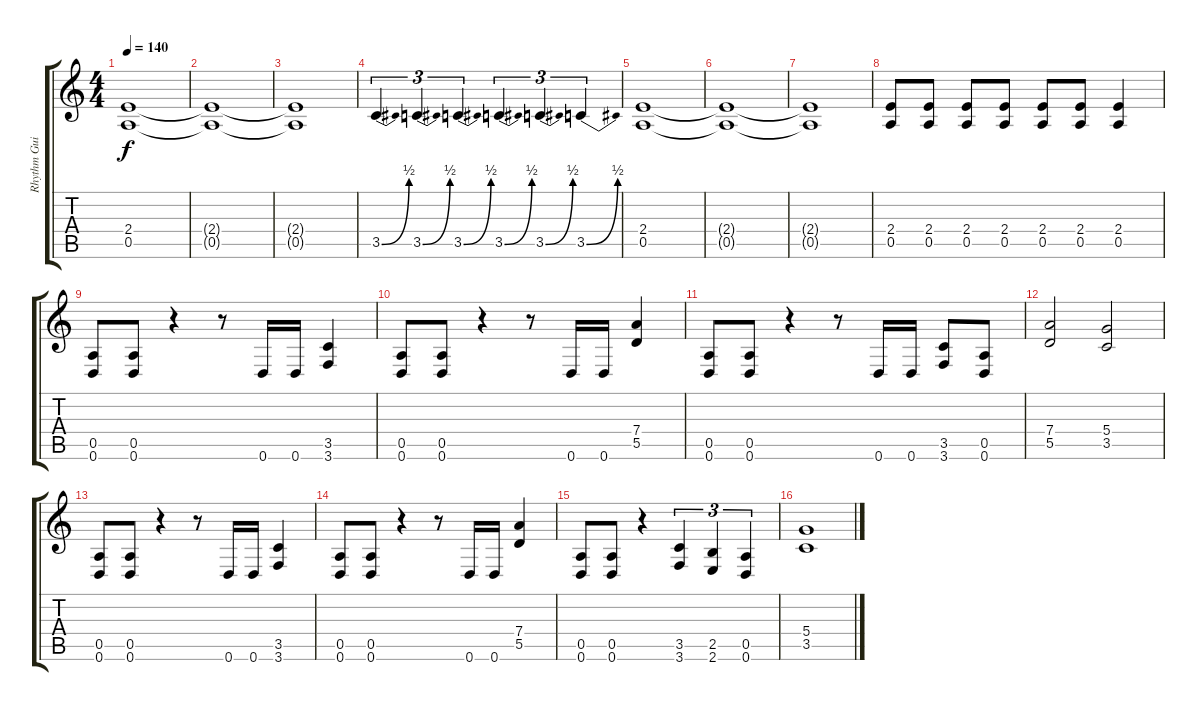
\track ("Rhythm Guitar" "Rhythm Gui") {instrument overdrivenguitar}
\staff {score tabs}
\tuning (E4 B3 G3 D3 A2 D2) {hide}
\ts (4 4)
\tempo 140
\clef g2
\ks c
(2.4 0.5).1{dy f} |
(2.4{t} 0.5{t}).1 |
(2.4{t} 0.5{t}).1 |
3.5{be (bend 0 0 60 2)}.4{tu (3 2)} 3.5{be (bend 0 0 60 2)}.4{tu (3 2)} 3.5{be (bend 0 0 60 2)}.4{tu (3 2)} 3.5{be (bend 0 0 60 2)}.4{tu (3 2)} 3.5{be (bend 0 0 60 2)}.4{tu (3 2)} 3.5{be (bend 0 0 60 2)}.4{tu (3 2)} |
(2.4 0.5).1 |
(2.4{t} 0.5{t}).1 |
(2.4{t} 0.5{t}).1 |
(2.4 0.5).8 (2.4 0.5).8 (2.4 0.5).8 (2.4 0.5).8 (2.4 0.5).8 (2.4 0.5).8 (2.4 0.5).4 |
(0.5 0.6).8 (0.5 0.6).8 r.4 r.8 0.6.16 0.6.16 (3.5 3.6).4 |
(0.5 0.6).8 (0.5 0.6).8 r.4 r.8 0.6.16 0.6.16 (7.4 5.5).4 |
(0.5 0.6).8 (0.5 0.6).8 r.4 r.8 0.6.16 0.6.16 (3.5 3.6).8 (0.5 0.6).8 |
(7.4 5.5).2 (5.4 3.5).2 |
(0.5 0.6).8 (0.5 0.6).8 r.4 r.8 0.6.16 0.6.16 (3.5 3.6).4 |
(0.5 0.6).8 (0.5 0.6).8 r.4 r.8 0.6.16 0.6.16 (7.4 5.5).4 |
(0.5 0.6).8 (0.5 0.6).8 r.4 (3.5 3.6).4{tu (3 2)} (2.5 2.6).4{tu (3 2)} (0.5 0.6).4{tu (3 2)} |
(5.4 3.5).1
